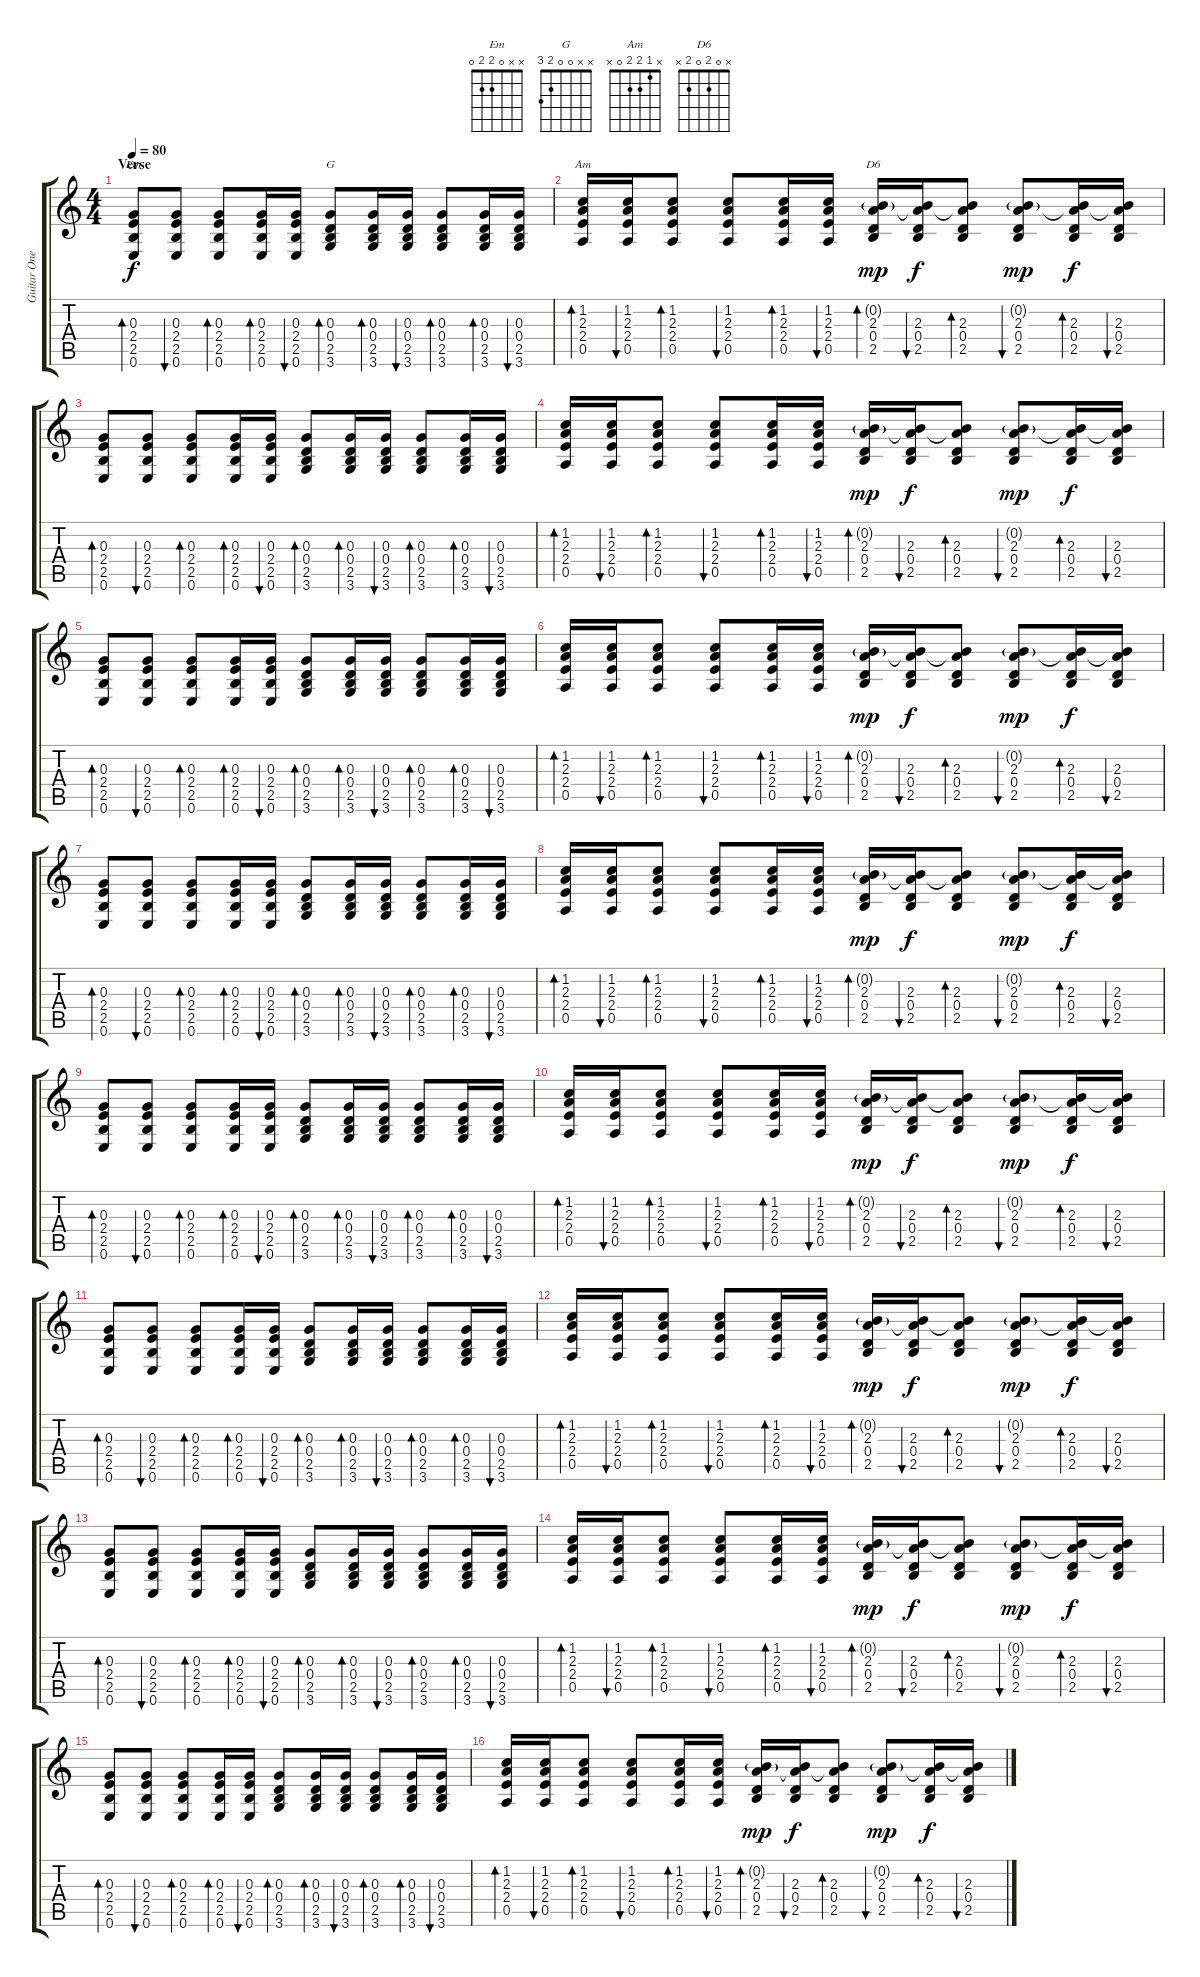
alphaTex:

\track ("Guitar One" "Guitar One") {instrument acousticguitarsteel}
\staff {score tabs}
\tuning (E4 B3 G3 D3 A2 E2) {hide}
\chord ("Em" x x 0 2 2 0)
\chord ("G" x x 0 0 2 3)
\chord ("Am" x 1 2 2 0 x)
\chord ("D6" x 0 2 0 2 x)
\ts (4 4)
\section ("" "Verse")
\tempo 80
\clef g2
\ks c
(0.3 2.4 2.5 0.6).8{bd 120 ch "Em" dy f} (0.3 2.4 2.5 0.6).8{bu 120} (0.3 2.4 2.5 0.6).8{bd 120} (0.3 2.4 2.5 0.6).16{bd 60} (0.3 2.4 2.5 0.6).16{bu 60} (0.3 0.4 2.5 3.6).8{bd 60 ch "G"} (0.3 0.4 2.5 3.6).16{bd 30} (0.3 0.4 2.5 3.6).16{bu 30} (0.3 0.4 2.5 3.6).8{bd 60} (0.3 0.4 2.5 3.6).16{bd 60} (0.3 0.4 2.5 3.6).16{bu 60} |
(1.2 2.3 2.4 0.5).16{bd 60 ch "Am"} (1.2 2.3 2.4 0.5).16{bu 60} (1.2 2.3 2.4 0.5).8{bd 60} (1.2 2.3 2.4 0.5).8{bu 60} (1.2 2.3 2.4 0.5).16{bd 60} (1.2 2.3 2.4 0.5).16{bu 60} (0.2{g} 2.3 0.4 2.5).16{bd 60 ch "D6" dy mp} (0.2{t} 2.3 0.4 2.5).16{bu 60 dy f} (0.2{t} 2.3 0.4 2.5).8{bd 120} (0.2{g} 2.3 0.4 2.5).8{bu 120 dy mp} (0.2{t} 2.3 0.4 2.5).16{bd 120 dy f} (0.2{t} 2.3 0.4 2.5).16{bu 60} |
(0.3 2.4 2.5 0.6).8{bd 120} (0.3 2.4 2.5 0.6).8{bu 120} (0.3 2.4 2.5 0.6).8{bd 120} (0.3 2.4 2.5 0.6).16{bd 60} (0.3 2.4 2.5 0.6).16{bu 60} (0.3 0.4 2.5 3.6).8{bd 60} (0.3 0.4 2.5 3.6).16{bd 30} (0.3 0.4 2.5 3.6).16{bu 30} (0.3 0.4 2.5 3.6).8{bd 60} (0.3 0.4 2.5 3.6).16{bd 60} (0.3 0.4 2.5 3.6).16{bu 60} |
(1.2 2.3 2.4 0.5).16{bd 60} (1.2 2.3 2.4 0.5).16{bu 60} (1.2 2.3 2.4 0.5).8{bd 60} (1.2 2.3 2.4 0.5).8{bu 60} (1.2 2.3 2.4 0.5).16{bd 60} (1.2 2.3 2.4 0.5).16{bu 60} (0.2{g} 2.3 0.4 2.5).16{bd 60 dy mp} (0.2{t} 2.3 0.4 2.5).16{bu 60 dy f} (0.2{t} 2.3 0.4 2.5).8{bd 120} (0.2{g} 2.3 0.4 2.5).8{bu 120 dy mp} (0.2{t} 2.3 0.4 2.5).16{bd 120 dy f} (0.2{t} 2.3 0.4 2.5).16{bu 60} |
(0.3 2.4 2.5 0.6).8{bd 120} (0.3 2.4 2.5 0.6).8{bu 120} (0.3 2.4 2.5 0.6).8{bd 120} (0.3 2.4 2.5 0.6).16{bd 60} (0.3 2.4 2.5 0.6).16{bu 60} (0.3 0.4 2.5 3.6).8{bd 60} (0.3 0.4 2.5 3.6).16{bd 30} (0.3 0.4 2.5 3.6).16{bu 30} (0.3 0.4 2.5 3.6).8{bd 60} (0.3 0.4 2.5 3.6).16{bd 60} (0.3 0.4 2.5 3.6).16{bu 60} |
(1.2 2.3 2.4 0.5).16{bd 60} (1.2 2.3 2.4 0.5).16{bu 60} (1.2 2.3 2.4 0.5).8{bd 60} (1.2 2.3 2.4 0.5).8{bu 60} (1.2 2.3 2.4 0.5).16{bd 60} (1.2 2.3 2.4 0.5).16{bu 60} (0.2{g} 2.3 0.4 2.5).16{bd 60 dy mp} (0.2{t} 2.3 0.4 2.5).16{bu 60 dy f} (0.2{t} 2.3 0.4 2.5).8{bd 120} (0.2{g} 2.3 0.4 2.5).8{bu 120 dy mp} (0.2{t} 2.3 0.4 2.5).16{bd 120 dy f} (0.2{t} 2.3 0.4 2.5).16{bu 60} |
(0.3 2.4 2.5 0.6).8{bd 120} (0.3 2.4 2.5 0.6).8{bu 120} (0.3 2.4 2.5 0.6).8{bd 120} (0.3 2.4 2.5 0.6).16{bd 60} (0.3 2.4 2.5 0.6).16{bu 60} (0.3 0.4 2.5 3.6).8{bd 60} (0.3 0.4 2.5 3.6).16{bd 30} (0.3 0.4 2.5 3.6).16{bu 30} (0.3 0.4 2.5 3.6).8{bd 60} (0.3 0.4 2.5 3.6).16{bd 60} (0.3 0.4 2.5 3.6).16{bu 60} |
(1.2 2.3 2.4 0.5).16{bd 60} (1.2 2.3 2.4 0.5).16{bu 60} (1.2 2.3 2.4 0.5).8{bd 60} (1.2 2.3 2.4 0.5).8{bu 60} (1.2 2.3 2.4 0.5).16{bd 60} (1.2 2.3 2.4 0.5).16{bu 60} (0.2{g} 2.3 0.4 2.5).16{bd 60 dy mp} (0.2{t} 2.3 0.4 2.5).16{bu 60 dy f} (0.2{t} 2.3 0.4 2.5).8{bd 120} (0.2{g} 2.3 0.4 2.5).8{bu 120 dy mp} (0.2{t} 2.3 0.4 2.5).16{bd 120 dy f} (0.2{t} 2.3 0.4 2.5).16{bu 60} |
(0.3 2.4 2.5 0.6).8{bd 120} (0.3 2.4 2.5 0.6).8{bu 120} (0.3 2.4 2.5 0.6).8{bd 120} (0.3 2.4 2.5 0.6).16{bd 60} (0.3 2.4 2.5 0.6).16{bu 60} (0.3 0.4 2.5 3.6).8{bd 60} (0.3 0.4 2.5 3.6).16{bd 30} (0.3 0.4 2.5 3.6).16{bu 30} (0.3 0.4 2.5 3.6).8{bd 60} (0.3 0.4 2.5 3.6).16{bd 60} (0.3 0.4 2.5 3.6).16{bu 60} |
(1.2 2.3 2.4 0.5).16{bd 60} (1.2 2.3 2.4 0.5).16{bu 60} (1.2 2.3 2.4 0.5).8{bd 60} (1.2 2.3 2.4 0.5).8{bu 60} (1.2 2.3 2.4 0.5).16{bd 60} (1.2 2.3 2.4 0.5).16{bu 60} (0.2{g} 2.3 0.4 2.5).16{bd 60 dy mp} (0.2{t} 2.3 0.4 2.5).16{bu 60 dy f} (0.2{t} 2.3 0.4 2.5).8{bd 120} (0.2{g} 2.3 0.4 2.5).8{bu 120 dy mp} (0.2{t} 2.3 0.4 2.5).16{bd 120 dy f} (0.2{t} 2.3 0.4 2.5).16{bu 60} |
(0.3 2.4 2.5 0.6).8{bd 120} (0.3 2.4 2.5 0.6).8{bu 120} (0.3 2.4 2.5 0.6).8{bd 120} (0.3 2.4 2.5 0.6).16{bd 60} (0.3 2.4 2.5 0.6).16{bu 60} (0.3 0.4 2.5 3.6).8{bd 60} (0.3 0.4 2.5 3.6).16{bd 30} (0.3 0.4 2.5 3.6).16{bu 30} (0.3 0.4 2.5 3.6).8{bd 60} (0.3 0.4 2.5 3.6).16{bd 60} (0.3 0.4 2.5 3.6).16{bu 60} |
(1.2 2.3 2.4 0.5).16{bd 60} (1.2 2.3 2.4 0.5).16{bu 60} (1.2 2.3 2.4 0.5).8{bd 60} (1.2 2.3 2.4 0.5).8{bu 60} (1.2 2.3 2.4 0.5).16{bd 60} (1.2 2.3 2.4 0.5).16{bu 60} (0.2{g} 2.3 0.4 2.5).16{bd 60 dy mp} (0.2{t} 2.3 0.4 2.5).16{bu 60 dy f} (0.2{t} 2.3 0.4 2.5).8{bd 120} (0.2{g} 2.3 0.4 2.5).8{bu 120 dy mp} (0.2{t} 2.3 0.4 2.5).16{bd 120 dy f} (0.2{t} 2.3 0.4 2.5).16{bu 60} |
(0.3 2.4 2.5 0.6).8{bd 120} (0.3 2.4 2.5 0.6).8{bu 120} (0.3 2.4 2.5 0.6).8{bd 120} (0.3 2.4 2.5 0.6).16{bd 60} (0.3 2.4 2.5 0.6).16{bu 60} (0.3 0.4 2.5 3.6).8{bd 60} (0.3 0.4 2.5 3.6).16{bd 30} (0.3 0.4 2.5 3.6).16{bu 30} (0.3 0.4 2.5 3.6).8{bd 60} (0.3 0.4 2.5 3.6).16{bd 60} (0.3 0.4 2.5 3.6).16{bu 60} |
(1.2 2.3 2.4 0.5).16{bd 60} (1.2 2.3 2.4 0.5).16{bu 60} (1.2 2.3 2.4 0.5).8{bd 60} (1.2 2.3 2.4 0.5).8{bu 60} (1.2 2.3 2.4 0.5).16{bd 60} (1.2 2.3 2.4 0.5).16{bu 60} (0.2{g} 2.3 0.4 2.5).16{bd 60 dy mp} (0.2{t} 2.3 0.4 2.5).16{bu 60 dy f} (0.2{t} 2.3 0.4 2.5).8{bd 120} (0.2{g} 2.3 0.4 2.5).8{bu 120 dy mp} (0.2{t} 2.3 0.4 2.5).16{bd 120 dy f} (0.2{t} 2.3 0.4 2.5).16{bu 60} |
(0.3 2.4 2.5 0.6).8{bd 120} (0.3 2.4 2.5 0.6).8{bu 120} (0.3 2.4 2.5 0.6).8{bd 120} (0.3 2.4 2.5 0.6).16{bd 60} (0.3 2.4 2.5 0.6).16{bu 60} (0.3 0.4 2.5 3.6).8{bd 60} (0.3 0.4 2.5 3.6).16{bd 30} (0.3 0.4 2.5 3.6).16{bu 30} (0.3 0.4 2.5 3.6).8{bd 60} (0.3 0.4 2.5 3.6).16{bd 60} (0.3 0.4 2.5 3.6).16{bu 60} |
(1.2 2.3 2.4 0.5).16{bd 60} (1.2 2.3 2.4 0.5).16{bu 60} (1.2 2.3 2.4 0.5).8{bd 60} (1.2 2.3 2.4 0.5).8{bu 60} (1.2 2.3 2.4 0.5).16{bd 60} (1.2 2.3 2.4 0.5).16{bu 60} (0.2{g} 2.3 0.4 2.5).16{bd 60 dy mp} (0.2{t} 2.3 0.4 2.5).16{bu 60 dy f} (0.2{t} 2.3 0.4 2.5).8{bd 120} (0.2{g} 2.3 0.4 2.5).8{bu 120 dy mp} (0.2{t} 2.3 0.4 2.5).16{bd 120 dy f} (0.2{t} 2.3 0.4 2.5).16{bu 60}
